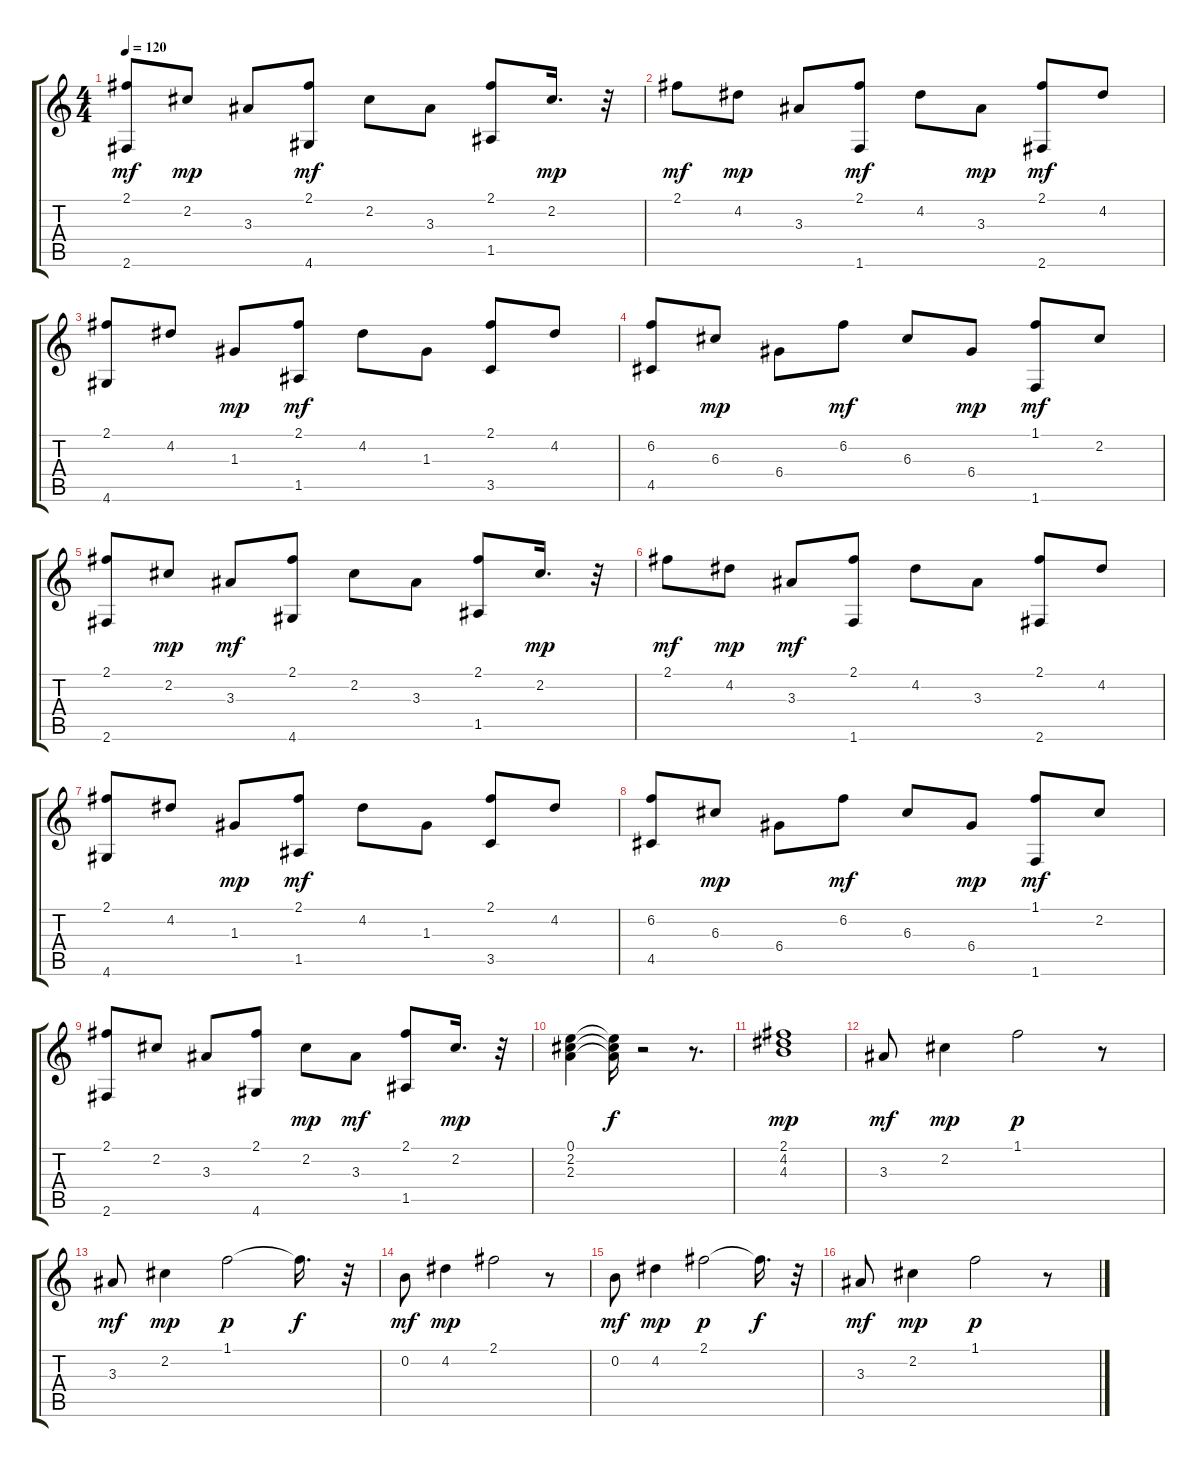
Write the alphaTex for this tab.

\track "" {instrument electricguitarclean}
\staff {score tabs}
\tuning (E4 B3 G3 D3 A2 E2) {hide}
\ts (4 4)
\tempo 120
\clef g2
\ks c
(2.1 2.6).8{dy mf volume 14} 2.2.8{dy mp volume 14} 3.3.8{volume 14} (2.1 4.6).8{dy mf volume 14} 2.2.8{volume 14} 3.3.8{volume 14} (2.1 1.5).8{volume 14} 2.2.16{d dy mp volume 14} r.32 |
2.1.8{dy mf volume 14} 4.2.8{dy mp volume 14} 3.3.8{volume 14} (2.1 1.6).8{dy mf volume 14} 4.2.8{volume 14} 3.3.8{dy mp volume 14} (2.1 2.6).8{dy mf volume 14} 4.2.8{volume 14} |
(2.1 4.6).8{volume 14} 4.2.8{volume 14} 1.3.8{dy mp volume 14} (2.1 1.5).8{dy mf volume 14} 4.2.8{volume 14} 1.3.8{volume 14} (2.1 3.5).8{volume 14} 4.2.8{volume 14} |
(6.2 4.5).8{volume 14} 6.3.8{dy mp volume 14} 6.4.8{volume 14} 6.2.8{dy mf volume 14} 6.3.8{volume 14} 6.4.8{dy mp volume 14} (1.1 1.6).8{dy mf volume 14} 2.2.8{volume 14} |
(2.1 2.6).8{volume 14} 2.2.8{dy mp volume 14} 3.3.8{dy mf volume 14} (2.1 4.6).8{volume 14} 2.2.8{volume 14} 3.3.8{volume 14} (2.1 1.5).8{volume 14} 2.2.16{d dy mp volume 14} r.32 |
2.1.8{dy mf volume 14} 4.2.8{dy mp volume 14} 3.3.8{dy mf volume 14} (2.1 1.6).8{volume 14} 4.2.8{volume 14} 3.3.8{volume 14} (2.1 2.6).8{volume 14} 4.2.8{volume 14} |
(2.1 4.6).8{volume 14} 4.2.8{volume 14} 1.3.8{dy mp volume 14} (2.1 1.5).8{dy mf volume 14} 4.2.8{volume 14} 1.3.8{volume 14} (2.1 3.5).8{volume 14} 4.2.8{volume 14} |
(6.2 4.5).8{volume 14} 6.3.8{dy mp volume 14} 6.4.8{volume 14} 6.2.8{dy mf volume 14} 6.3.8{volume 14} 6.4.8{dy mp volume 14} (1.1 1.6).8{dy mf volume 14} 2.2.8{volume 14} |
(2.1 2.6).8{volume 14} 2.2.8{volume 14} 3.3.8{volume 14} (2.1 4.6).8{volume 14} 2.2.8{dy mp volume 14} 3.3.8{dy mf volume 14} (2.1 1.5).8{volume 14} 2.2.16{d dy mp volume 14} r.32 |
(0.1 2.2 2.3).4{volume 9} (0.1{t} 2.2{t} 2.3{t}).16{dy f} r.2 r.8{d} |
(2.1 4.2 4.3).1{dy mp} |
3.3.8{dy mf} 2.2.4{dy mp} 1.1.2{dy p} r.8 |
3.3.8{dy mf} 2.2.4{dy mp} 1.1.2{dy p} 1.1{t}.16{d dy f} r.32 |
0.2.8{dy mf} 4.2.4{dy mp} 2.1.2 r.8 |
0.2.8{dy mf} 4.2.4{dy mp} 2.1.2{dy p} 2.1{t}.16{d dy f} r.32 |
3.3.8{dy mf} 2.2.4{dy mp} 1.1.2{dy p} r.8
